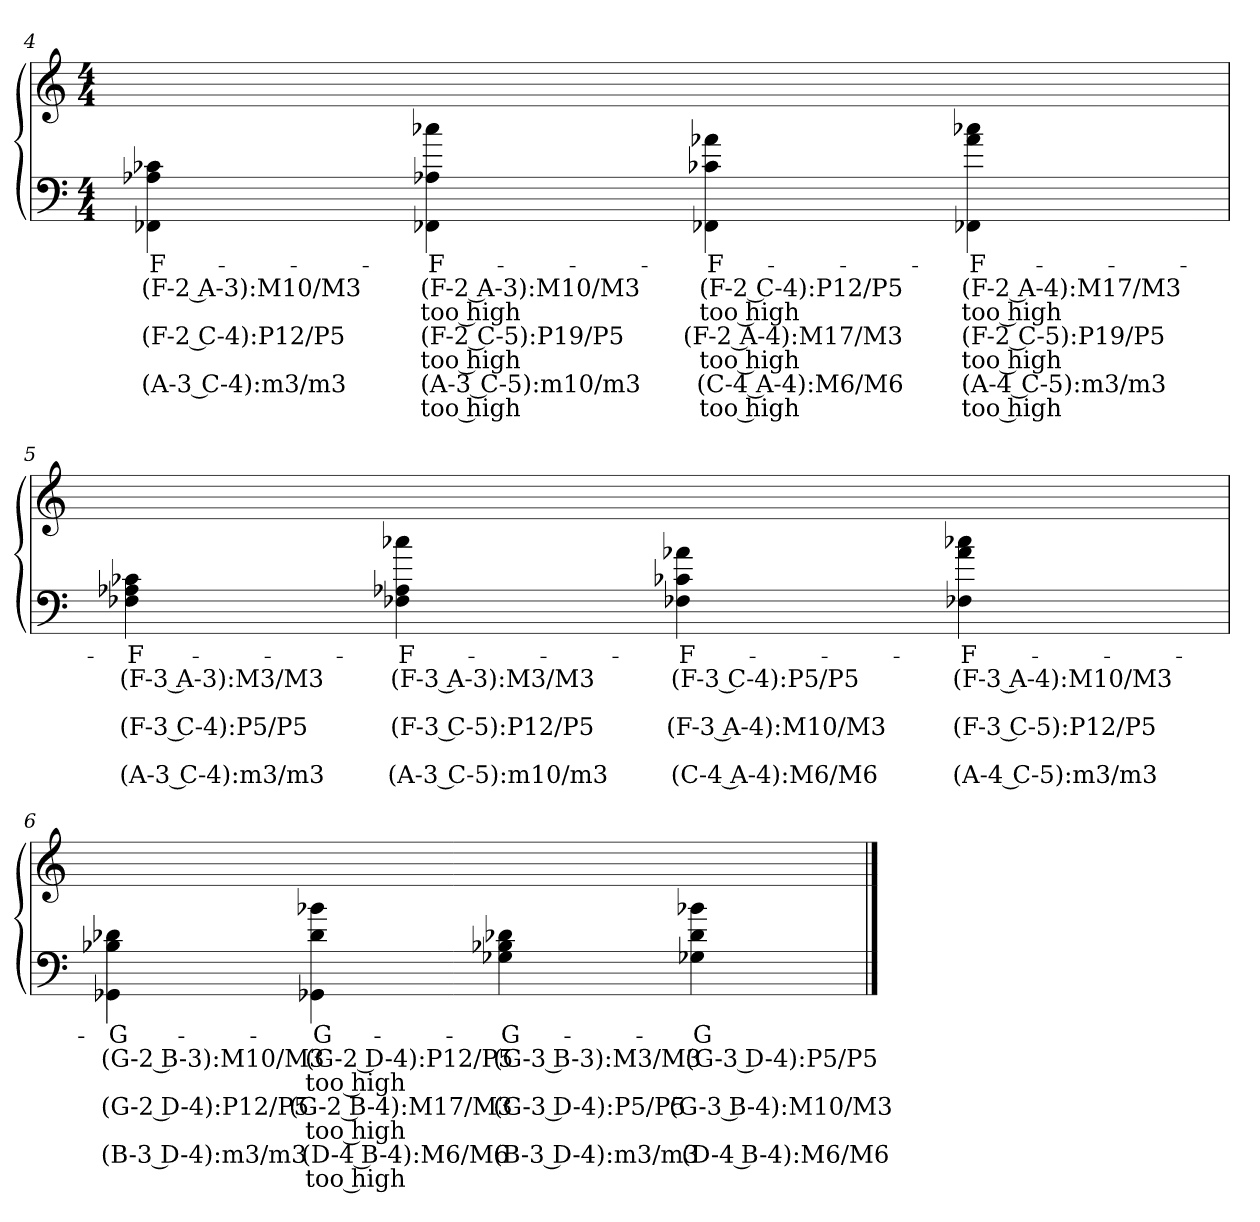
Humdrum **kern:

**kern	**text	**text	**text	**text	**text	**text	**text	**kern
*part2	*part2	*part2	*part2	*part2	*part2	*part2	*part2	*part1
*staff2	*staff2	*staff2	*staff2	*staff2	*staff2	*staff2	*staff2	*staff1
*clefF4	*	*	*	*	*	*	*	*clefG2
*k[]	*	*	*	*	*	*	*	*k[]
*C:	*	*	*	*	*	*	*	*C:
*M4/4	*	*	*	*	*	*	*	*M4/4
=4	=4	=4	=4	=4	=4	=4	=4	=4
4FF-X 4A-X 4c-X	F-	(F-2 A-3):M10/M3	.	(F-2 C-4):P12/P5	.	(A-3 C-4):m3/m3	.	1ryy
4FF-X 4A-X 4cc-X	F-	(F-2 A-3):M10/M3	too high	(F-2 C-5):P19/P5	too high	(A-3 C-5):m10/m3	too high	.
4FF-X 4c-X 4a-X	F-	(F-2 C-4):P12/P5	too high	(F-2 A-4):M17/M3	too high	(C-4 A-4):M6/M6	too high	.
4FF-X 4a- 4cc-X	F-	(F-2 A-4):M17/M3	too high	(F-2 C-5):P19/P5	too high	(A-4 C-5):m3/m3	too high	.
=5	=5	=5	=5	=5	=5	=5	=5	=5
4F-X 4A-X 4c-X	F-	(F-3 A-3):M3/M3	.	(F-3 C-4):P5/P5	.	(A-3 C-4):m3/m3	.	1ryy
4F-X 4A-X 4cc-X	F-	(F-3 A-3):M3/M3	.	(F-3 C-5):P12/P5	.	(A-3 C-5):m10/m3	.	.
4F-X 4c-X 4a-X	F-	(F-3 C-4):P5/P5	.	(F-3 A-4):M10/M3	.	(C-4 A-4):M6/M6	.	.
4F-X 4a- 4cc-X	F-	(F-3 A-4):M10/M3	.	(F-3 C-5):P12/P5	.	(A-4 C-5):m3/m3	.	.
=6	=6	=6	=6	=6	=6	=6	=6	=6
4GG-X 4B-X 4d-X	G-	(G-2 B-3):M10/M3	.	(G-2 D-4):P12/P5	.	(B-3 D-4):m3/m3	.	1ryy
4GG-X 4d- 4b-X	G-	(G-2 D-4):P12/P5	too high	(G-2 B-4):M17/M3	too high	(D-4 B-4):M6/M6	too high	.
4G-X 4B-X 4d-X	G-	(G-3 B-3):M3/M3	.	(G-3 D-4):P5/P5	.	(B-3 D-4):m3/m3	.	.
4G-X 4d- 4b-X	G-	(G-3 D-4):P5/P5	.	(G-3 B-4):M10/M3	.	(D-4 B-4):M6/M6	.	.
==	==	==	==	==	==	==	==	==
*-	*-	*-	*-	*-	*-	*-	*-	*-
